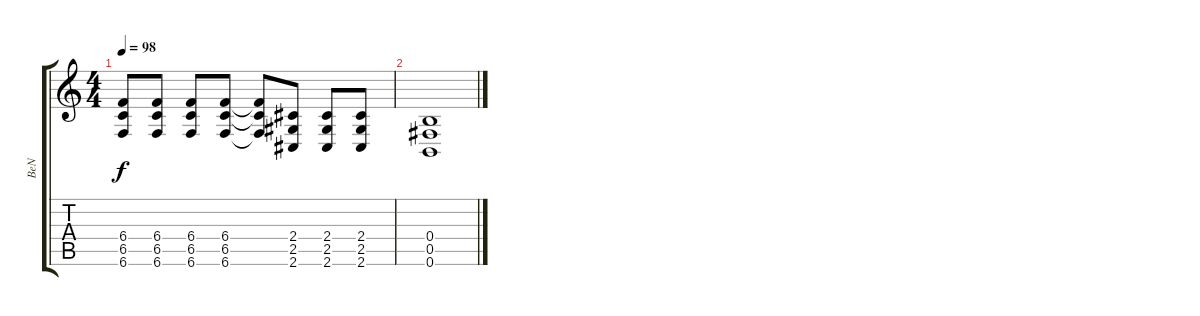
\track ("BeN" "BeN") {instrument distortionguitar}
\staff {score tabs}
\tuning (Db4 Ab3 E3 B2 Gb2 B1) {hide}
\ts (4 4)
\tempo 98
\clef g2
\ks c
(6.4 6.5 6.6).8{dy f} (6.4 6.5 6.6).8 (6.4 6.5 6.6).8 (6.4 6.5 6.6).8 (6.4{t} 6.5{t} 6.6{t}).8 (2.4 2.5 2.6).8 (2.4 2.5 2.6).8 (2.4 2.5 2.6).8 |
(0.4 0.5 0.6).1
